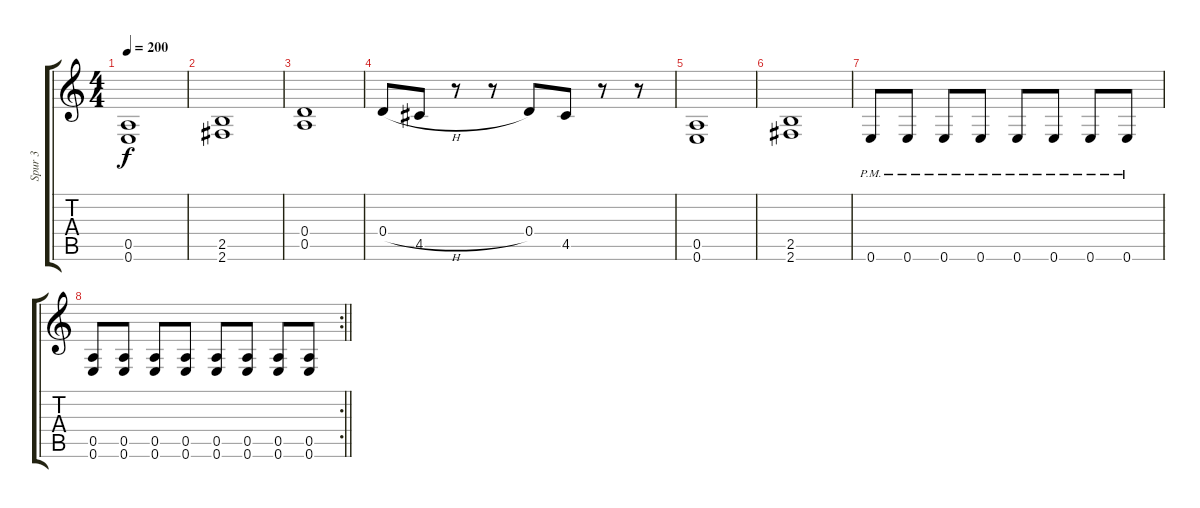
\track ("Spur 3" "Spur 3") {instrument electricbassfinger}
\staff {score tabs}
\tuning (E4 B3 G3 D3 A2 E2) {hide}
\ts (4 4)
\tempo 200
\clef g2
\ks c
(0.5 0.6).1{dy f} |
(2.5 2.6).1 |
(0.4 0.5).1 |
0.4{h}.8 4.5.8 r.8 r.8 0.4.8 4.5.8 r.8 r.8 |
(0.5 0.6).1 |
(2.5 2.6).1 |
0.6{pm}.8 0.6{pm}.8 0.6{pm}.8 0.6{pm}.8 0.6{pm}.8 0.6{pm}.8 0.6{pm}.8 0.6{pm}.8 |
\rc 2
\barLineRight lightlight
(0.5 0.6).8 (0.5 0.6).8 (0.5 0.6).8 (0.5 0.6).8 (0.5 0.6).8 (0.5 0.6).8 (0.5 0.6).8 (0.5 0.6).8
